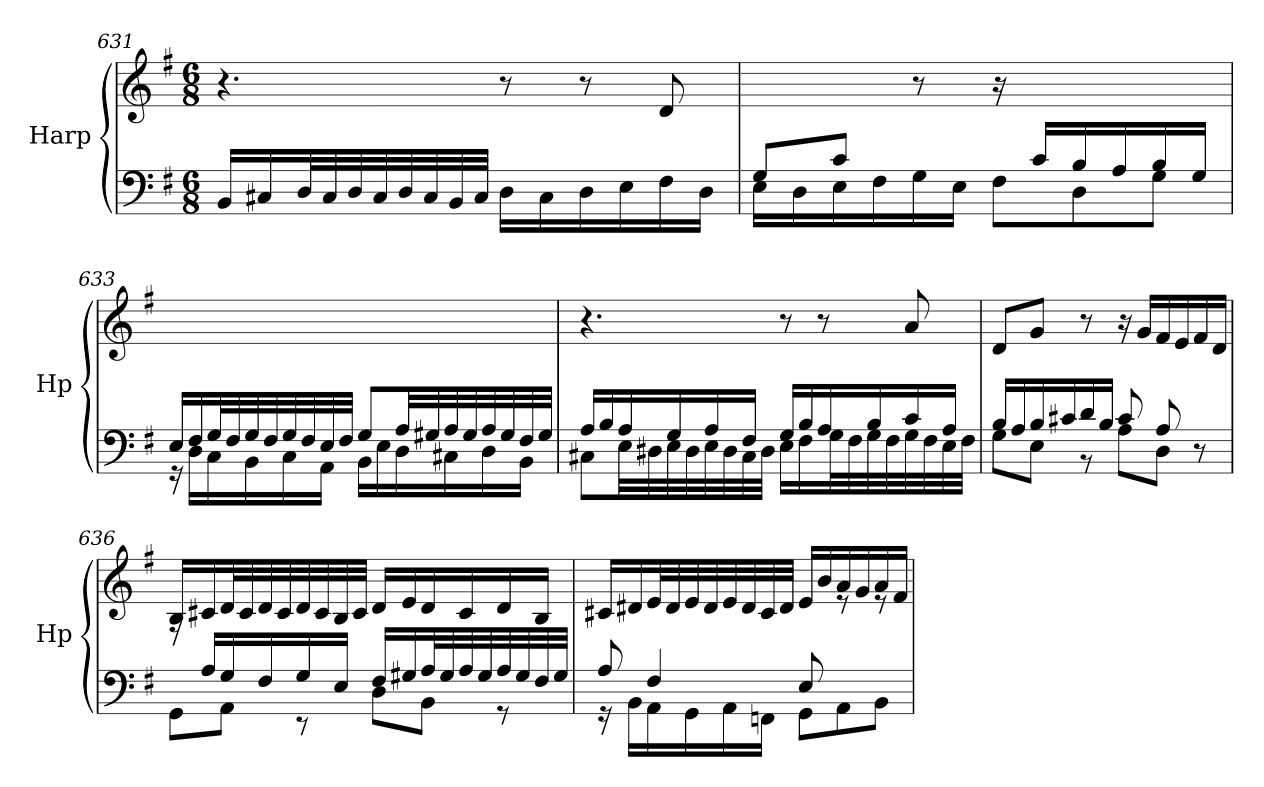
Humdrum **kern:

**kern	**kern
*part1	*part1
*staff2	*staff1
*I"Harp	*
*I'Hp	*
!!LO:LB:g=z
*clefF4	*clefG2
*k[f#]	*k[f#]
*M6/8	*M6/8
=631	=631
16BB/LL	4.r
16C#X/	.
32D/L	.
32C#/	.
32D/	.
32C#/	.
32D/	.
32C#/	.
32BB/	.
32C#/JJJ	.
16D\LL	8r
16C#\	.
16D\	8r
16E\	.
16F#\	8d/
16D\JJ	.
=632	=632
*^	*
8G/L	16E\LL	4ryy
.	16D\	.
8c/J	16E\	.
.	16F#\	.
8.ryy	16G\	8r
.	16E\JJ	.
.	8F#\L	16r
16c/LL	.	4ryy
16B/	8D\	.
16A/	.	.
16B/	8G\J	.
16G/JJ	.	16ryy
!!LO:LB:g=z
=633	=633	=633
16E/LL	16rGG	2.ryy
16F#/	16D\LL	.
32G/L	16C\	.
32F#/	.	.
32G/	16BB\	.
32F#/	.	.
32G/	16C\	.
32F#/	.	.
32E/	16AA\JJ	.
32F#/JJJ	.	.
8G/L	16BB\LL	.
.	16E\	.
32A/LL	16D\	.
32G#X/	.	.
32A/	16C#X\	.
32G#/	.	.
32A/	16D\	.
32G#/	.	.
32F#/	16BB\JJ	.
32G#/JJJ	.	.
=634	=634	=634
16A/LL	8C#X\L	4.r
16B/	.	.
16A/	32E\LL	.
.	32D#X\	.
16G/	32E\	.
.	32D#\	.
16A/	32E\	.
.	32D#\	.
16F#/JJ	32C#\	.
.	32D#\JJJ	.
16G/LL	16E\LL	8r
16B/	16F#\	.
16A/	32G\L	8r
.	32F#\	.
16B/	32G\	.
.	32F#\	.
16c/	32G\	8a/
.	32F#\	.
16A/JJ	32E\	.
.	32F#\JJJ	.
!!LO:LB:g=z
=635	=635	=635
*	*	*^
16B/LL	8G\L	8d/L	8ryy
16A/	.	.	.
*	*	*v	*v
16B/	8E\J	8g/J
16c#X/	.	.
16d/	8r	8r
16B/JJ	.	.
8c#/L	8A\L	16r
.	.	16g/LL
8A/	8D\J	16f#/
.	.	16e/
*	*	*^
8ryy	8r	16f#/	8d\J
.	.	16d/JJ	.
=636	=636	=636	=636
16ryy	8GG\L	16B/LL	16rA
16A/LL	.	16c#X/	2ryy
16G/	8AA\J	32d/L	.
.	.	32c#/	.
16F#/	.	32d/	.
.	.	32c#/	.
16G/	8rEE	32d/	.
.	.	32c#/	.
16E/JJ	.	32B/	.
.	.	32c#/JJJ	.
16F#/LL	8D\L	16d/LL	.
16G#X/	.	16e/	.
32A/L	8BB\J	16d/	.
32G#/	.	.	.
32A/	.	16c#/	8.ryy
32G#/	.	.	.
32A/	8r	16d/	.
32G#/	.	.	.
32F#/	.	16B/JJ	.
32G#/JJJ	.	.	.
!!LO:PB:g=z	!!
=637	=637	=637	=637
8A/	16rGG	16c#X/LL	2ryy
.	16BB\LL	16d#X/	.
4F#/	16AA\	32e/L	.
.	.	32d#/	.
.	16GG\	32e/	.
.	.	32d#/	.
.	16AA\	32e/	.
.	.	32d#/	.
.	16FFn\JJ	32c#/	.
.	.	32d#/JJJ	.
8E/	8GG\L	16e/LL	.
.	.	16b/	.
4ryy	8AA\	16a/	8re
.	.	16g/	.
.	8BB\J	16a/	8re
.	.	16f#/JJ	.
*v	*v	*	*
*	*v	*v
=	=
*-	*-
